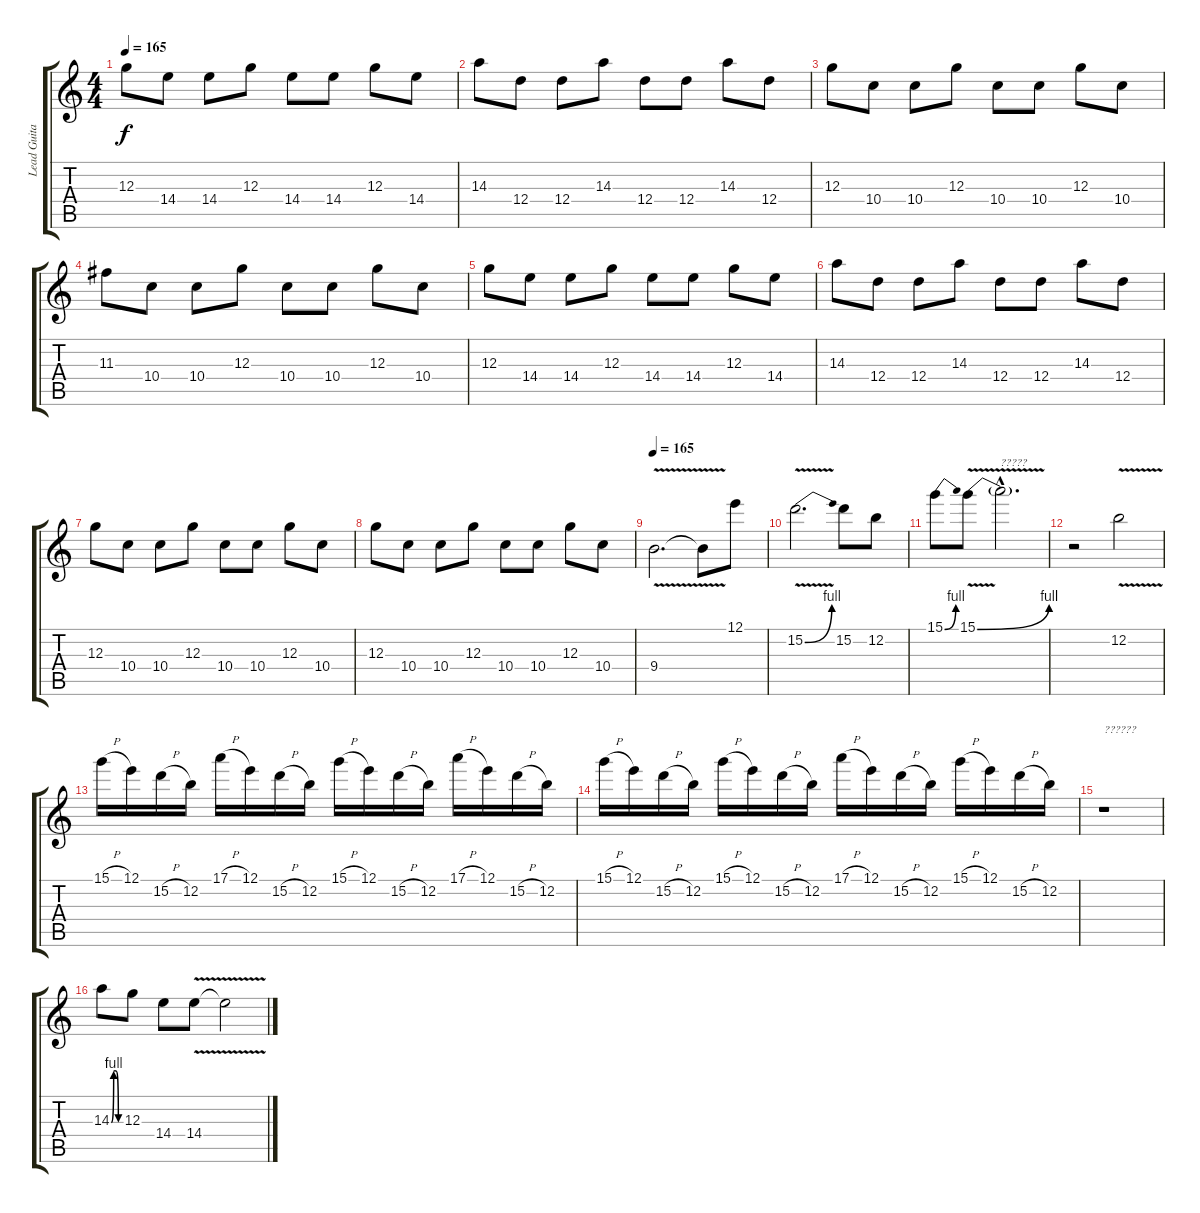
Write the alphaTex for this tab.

\track ("Lead Guitar" "Lead Guita") {instrument acousticguitarsteel}
\staff {score tabs}
\tuning (E4 B3 G3 D3 A2 E2) {hide}
\ts (4 4)
\tempo 165
\clef g2
\ks c
12.3.8{dy f} 14.4.8 14.4.8 12.3.8 14.4.8 14.4.8 12.3.8 14.4.8 |
14.3.8 12.4.8 12.4.8 14.3.8 12.4.8 12.4.8 14.3.8 12.4.8 |
12.3.8 10.4.8 10.4.8 12.3.8 10.4.8 10.4.8 12.3.8 10.4.8 |
11.3.8 10.4.8 10.4.8 12.3.8 10.4.8 10.4.8 12.3.8 10.4.8 |
12.3.8 14.4.8 14.4.8 12.3.8 14.4.8 14.4.8 12.3.8 14.4.8 |
14.3.8 12.4.8 12.4.8 14.3.8 12.4.8 12.4.8 14.3.8 12.4.8 |
12.3.8 10.4.8 10.4.8 12.3.8 10.4.8 10.4.8 12.3.8 10.4.8 |
12.3.8 10.4.8 10.4.8 12.3.8 10.4.8 10.4.8 12.3.8 10.4.8 |
\tempo 165
9.4{v}.2{d instrument distortionguitar} 9.4{t}.8 12.1.8 |
15.2{be (bend 0 0 60 4) v}.2{d} 15.2.8 12.2.8 |
15.1{be (bend 0 0 60 4)}.8 15.1{be (bend 0 0 60 4) v}.8 15.1{hac t}.2{d txt "?????"} |
r.2 12.2{v}.2 |
15.1{h}.16 12.1.16 15.2{h}.16 12.2.16 17.1{h}.16 12.1.16 15.2{h}.16 12.2.16 15.1{h}.16 12.1.16 15.2{h}.16 12.2.16 17.1{h}.16 12.1.16 15.2{h}.16 12.2.16 |
15.1{h}.16 12.1.16 15.2{h}.16 12.2.16 15.1{h}.16 12.1.16 15.2{h}.16 12.2.16 17.1{h}.16 12.1.16 15.2{h}.16 12.2.16 15.1{h}.16 12.1.16 15.2{h}.16 12.2.16 |
r.1{txt "??????"} |
14.3{be (custom 0 0 15 4 30 4 45 0 60 0)}.8 12.3.8 14.4.8 14.4{v}.8 14.4{t}.2
